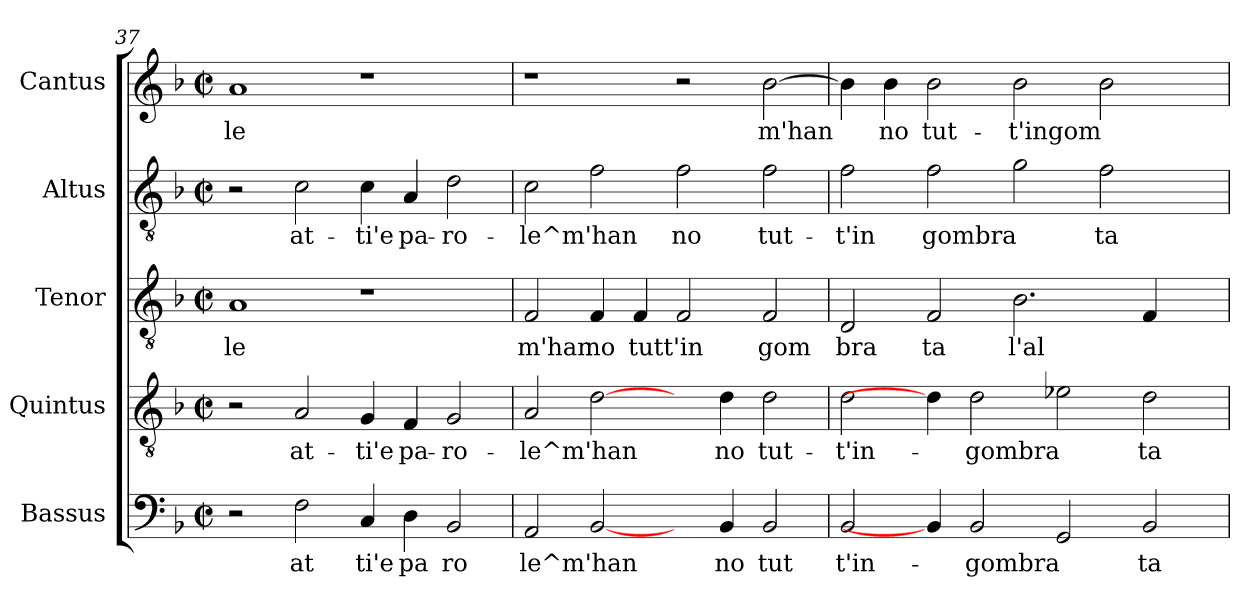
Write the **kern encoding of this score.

**kern	**text	**kern	**text	**kern	**text	**kern	**text	**kern	**text
*part5	*part5	*part4	*part4	*part3	*part3	*part2	*part2	*part1	*part1
*staff5	*staff5	*staff4	*staff4	*staff3	*staff3	*staff2	*staff2	*staff1	*staff1
*I"Bassus	*	*I"Quintus	*	*I"Tenor	*	*I"Altus	*	*I"Cantus	*
*clefF4	*	*clefGv2	*	*clefGv2	*	*clefGv2	*	*clefG2	*
*k[b-]	*	*k[b-]	*	*k[b-]	*	*k[b-]	*	*k[b-]	*
*F:	*	*F:	*	*F:	*	*F:	*	*F:	*
*M2/2	*	*M2/2	*	*M2/2	*	*M2/2	*	*M2/2	*
*met(c|)	*	*met(c|)	*	*met(c|)	*	*met(c|)	*	*met(c|)	*
=37	=37	=37	=37	=37	=37	=37	=37	=37	=37
!	!	!	!	!	!LO:LY:b:cj	!	!	!	!LO:LY:b:cj
2r	.	2r	.	1A	le	2r	.	1a	-le
!	!LO:LY:b	!	!LO:LY:b	!	!	!	!LO:LY:b	!	!
2F\	at	2A/	at-	.	.	2c\	at-	.	.
!	!LO:LY:b	!	!LO:LY:b	!	!	!	!LO:LY:b	!	!
4C/	ti'e	4G/	-ti'e	1r	.	4c\	-ti'e	1r	.
!	!LO:LY:b	!	!LO:LY:b	!	!	!	!LO:LY:b	!	!
4D\	pa	4F/	pa-	.	.	4A/	pa-	.	.
!	!LO:LY:b	!	!LO:LY:b	!	!	!	!LO:LY:b	!	!
2BB-/	ro	2G/	-ro-	.	.	2d\	-ro-	.	.
=38	=38	=38	=38	=38	=38	=38	=38	=38	=38
!	!LO:LY:b	!	!LO:LY:b	!	!LO:LY:b:cj	!	!LO:LY:b	!	!
2AA/	le^m'han	2A/	-le^m'han-	2F/	m'han	2c\	-le^m'han-	1r	.
!	!LO:LY:b	!	!LO:LY:b	!	!LO:LY:b:cj	!	!LO:LY:b	!	!
[2BB-/	.	[2d\	--	4F/	no	2f\	--	.	.
!	!	!	!	!	!LO:LY:b:cj	!	!	!	!
.	.	.	.	4F/	tutt'in	.	.	.	.
!	!	!	!	!	!LO:LY:b:cj	!	!LO:LY:b	!	!
4ryy	.	4ryy	.	2F/	.	2f\	-no	2r	.
!	!LO:LY:b	!	!LO:LY:b	!	!	!	!	!	!
4BB-/	no	4d\	-no	.	.	.	.	.	.
!	!LO:LY:b	!	!LO:LY:b	!	!LO:LY:b:cj	!	!LO:LY:b	!	!LO:LY:b:cj
2BB-/	tut	2d\	tut-	2F/	gom	2f\	tut-	[<2b-\	m'han-
!!LO:LB:g=z
=39	=39	=39	=39	=39	=39	=39	=39	=39	=39
!	!LO:LY:b	!	!LO:LY:b	!	!LO:LY:b:cj	!	!LO:LY:b	!	!LO:LY:b:cj
2BB-/	t'in-	2d\	-t'in-	2D/	bra	2f\	-t'in	4b-\]	--
!	!	!	!	!	!	!	!	!	!LO:LY:b:cj
.	.	.	.	.	.	.	.	4b-\	-no
!	!	!	!	!	!LO:LY:b:cj	!	!LO:LY:b	!	!LO:LY:b:cj
4BB-/]	.	4d\]	.	2F/	ta	2f\	gombra	2b-\	tut-
!	!LO:LY:b	!	!LO:LY:b	!	!	!	!	!	!
2BB-/	-gombra-	2d\	-gombra-	.	.	.	.	.	.
!	!	!	!	!	!LO:LY:b:cj	!	!LO:LY:b	!	!LO:LY:b:cj
.	.	.	.	2.B-\	l'al	2g\	.	2b-\	-t'ingom-
!	!LO:LY:b	!	!LO:LY:b	!	!	!	!	!	!
2GG/	--	2e-X\	--	.	.	.	.	.	.
!	!	!	!	!	!	!	!LO:LY:b	!	!LO:LY:b:cj
.	.	.	.	.	.	2f\	ta	2b-\	--
!	!LO:LY:b	!	!LO:LY:b	!	!LO:LY:b:cj	!	!	!	!
2BB-/	-ta	2d\	-ta	4F/	.	.	.	.	.
.	.	.	.	4ryy	.	4ryy	.	4ryy	.
=	=	=	=	=	=	=	=	=	=
*-	*-	*-	*-	*-	*-	*-	*-	*-	*-
